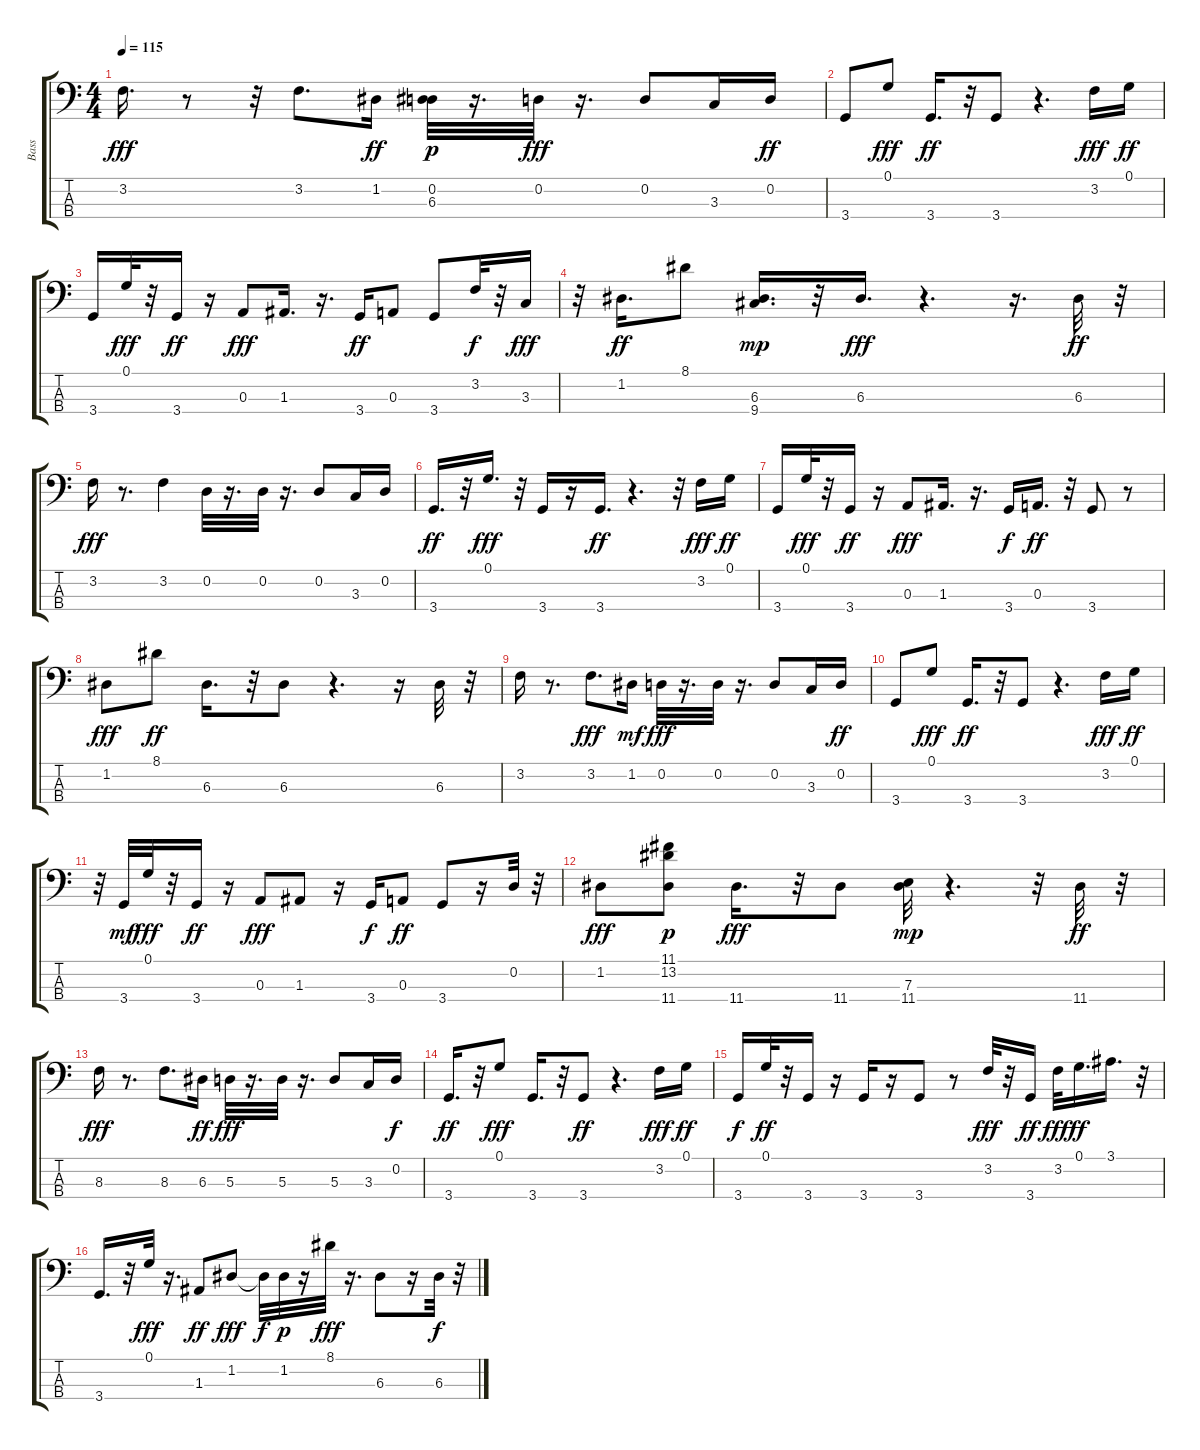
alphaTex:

\track ("Bass" "Bass") {instrument electricbasspick}
\staff {score tabs}
\tuning (G2 D2 A1 E1) {hide}
\ts (4 4)
\tempo 115
\clef f4
\ks c
3.2.16{d dy fff} r.8 r.32 3.2.8{d} 1.2.16{dy ff} (0.2 6.3).32{dy p} r.16{d} 0.2.32{dy fff} r.16{d} 0.2.8 3.3.16 0.2.16{dy ff} |
3.4.8 0.1.8{dy fff} 3.4.16{d dy ff} r.32 3.4.8 r.4{d} 3.2.16{dy fff} 0.1.16{dy ff} |
3.4.16 0.1.32{dy fff} r.32 3.4.16{dy ff} r.16 0.3.8{dy fff} 1.3.16{d} r.16{d} 3.4.16{dy ff} 0.3.8 3.4.8 3.2.32{dy f} r.32 3.3.16{dy fff} |
r.32 1.2.16{d dy ff} 8.1.8 (6.3 9.4).16{d dy mp} r.32 6.3.16{d dy fff} r.4{d} r.16{d} 6.3.32{dy ff} r.32 |
3.2.16{dy fff} r.8{d} 3.2.4 0.2.32 r.16{d} 0.2.32 r.16{d} 0.2.8 3.3.16 0.2.16 |
3.4.16{d dy ff} r.32 0.1.16{d dy fff} r.32 3.4.16 r.16 3.4.16{d dy ff} r.4{d} r.32 3.2.16{dy fff} 0.1.16{dy ff} |
3.4.16 0.1.32{dy fff} r.32 3.4.16{dy ff} r.16 0.3.8{dy fff} 1.3.16{d} r.16{d} 3.4.16{dy f} 0.3.16{d dy ff} r.32 3.4.8 r.8 |
1.2.8{dy fff} 8.1.8{dy ff} 6.3.16{d} r.32 6.3.8 r.4{d} r.16 6.3.32 r.32 |
3.2.16 r.8{d} 3.2.8{d dy fff} 1.2.16{dy mf} 0.2.32{dy fff} r.16{d} 0.2.32 r.16{d} 0.2.8 3.3.16 0.2.16{dy ff} |
3.4.8 0.1.8{dy fff} 3.4.16{d dy ff} r.32 3.4.8 r.4{d} 3.2.16{dy fff} 0.1.16{dy ff} |
r.32 3.4.32{dy mf} 0.1.32{dy fff} r.32 3.4.16{dy ff} r.16 0.3.8{dy fff} 1.3.8 r.16 3.4.16{dy f} 0.3.8{dy ff} 3.4.8 r.16 0.2.32 r.32 |
1.2.8{dy fff} (11.1 13.2 11.4).8{dy p} 11.4.16{d dy fff} r.32 11.4.8 (7.3 11.4).32{dy mp} r.4{d} r.32 11.4.32{dy ff} r.32 |
8.3.16{dy fff} r.8{d} 8.3.8{d} 6.3.16{dy ff} 5.3.32{dy fff} r.16{d} 5.3.32 r.16{d} 5.3.8 3.3.16 0.2.16{dy f} |
3.4.16{d dy ff} r.32 0.1.8{dy fff} 3.4.16{d} r.32 3.4.8{dy ff} r.4{d} 3.2.16{dy fff} 0.1.16{dy ff} |
3.4.16{dy f} 0.1.32{dy ff} r.32 3.4.16 r.16 3.4.16 r.16 3.4.8 r.8 3.2.32{dy fff} r.32 3.4.16{dy ff} 3.2.32{dy fff} 0.1.16{d dy ff} 3.1.16{d} r.32 |
3.4.16{d} r.32 0.1.32{dy fff} r.16{d} 1.3.8{dy ff} 1.2.8{dy fff} 1.2{t}.32{dy f} 1.2.32{dy p} r.16 8.1.32{dy fff} r.16{d} 6.3.8 r.16 6.3.32{dy f} r.32
